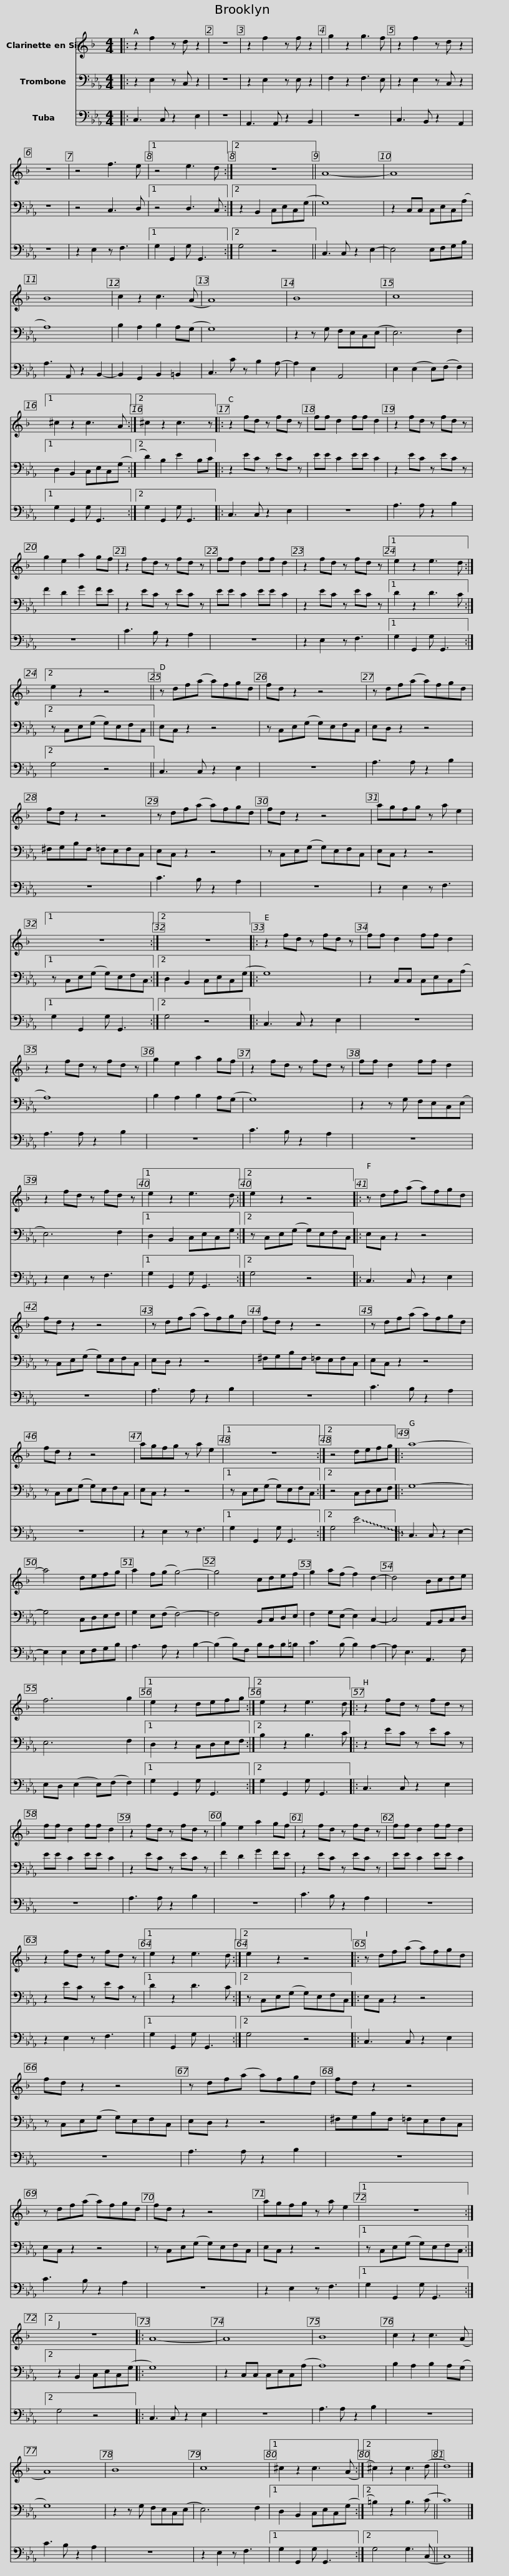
X:1
%%score 1 2 3
L:1/8
M:4/4
I:linebreak $
K:Eb
V:1 treble transpose=-2
V:2 bass
V:3 bass
V:1
[K:F]|: z2 f2 z d z2 | z8 | z2 f2 z f z2 | g2 z2 g3 f | z2 f2 z d z2 | %5
 z8 |$ z4 f3 e |1 z4 e3 d :|2 z8 || A8- | %10
 A8 | B8 |$ c2 z2 c3 (A | A8) | B8 | %15
 c8 |1 ^c2 z2 c3 A :|2 ^c2 z2 c3 z |:$ z2 fd z fd z | ff d2 ff d2 | %20
 z2 fd z fd z | g2 e2 a2 gf | z2 fd z fd z |$ ff d2 ff d2 | z2 fd z fd z |1 %25
 e2 z2 e3 d :|2 e2 z2 z4 || z df(a a)fgd |$ fd z2 z4 | z df(a a)fgd | %30
 fd z2 z4 | z df(a a)fgd |$ fd z2 z4 | agfg z a e2 |1 z8 :|2 %35
 z8 |: z2 fd z fd z |$ ff d2 ff d2 | z2 fd z fd z | g2 e2 a2 gf | %40
 z2 fd z fd z | ff d2 ff d2 |$ z2 fd z fd z |1 e2 z2 e3 d :|2 e2 z2 z4 |: %45
 z df(a a)fgd | fd z2 z4 |$ z df(a a)fgd | fd z2 z4 | z df(a a)fgd | %50
 fd z2 z4 | agfg z a e2 |1$ z8 :|2 z4 defg |: a8- | %55
 a4 defg | a2 f(g g4-) | g4 cdef |$ g2 a(f f2) d2- | d4 Bcde | %60
 f6 g2 |1 e2 z2 defg :|2 e2 z2 e3 d |: z2 fd z fd z |$ ff d2 ff d2 | %65
 z2 fd z fd z | g2 e2 a2 gf | z2 fd z fd z | ff d2 ff d2 |$ z2 fd z fd z |1 %70
 e2 z2 e3 d :|2 e2 z2 z4 |: z df(a a)fgd | fd z2 z4 |$ z df(a a)fgd | %75
 fd z2 z4 | z df(a a)fgd | fd z2 z4 | agfg z a e2 |1$ z8 :|2 %80
 z8 |: A8- | A8 | B8 | c2 z2 c3 (A |$ %85
 A8) | B8 | c8 |1 ^c2 z2 c3 (A :|2 ^c2) z2 c3 (d || %90
 d8) |] %91
V:2
|: z2 E,2 z C, z2 | z8 | z2 E,2 z E, z2 | F,2 z2 F,3 E, | z2 E,2 z C, z2 | %5
 z8 |$ z4 C,3 D, |1 z4 D,3 C, :|2 z2 B,,2 C,E,C,(G, || G,8) | %10
 z2 C,C, C,E,C,(A, | A,8) |$ B,2 A,2 B,2 A,(G, | G,8) | z2 z G, F,E,C,(E, | %15
 E,6) F,2 |1 D,2 B,,2 C,E,C,(G, :|2 D2) B,2 E2 B,C |:$ z2 EC z EC z | EE C2 EE C2 | %20
 z2 EC z EC z | F2 D2 G2 FE | z2 EC z EC z |$ EE C2 EE C2 | z2 EC z EC z |1 %25
 D2 z2 D3 C :|2 z C,E,(G, G,)E,F,C, || E,C, z2 z4 |$ z C,E,(G, G,)E,F,C, | E,D, z2 z4 | %30
 ^F,G,B,F, =F,E,F,C, | E,C, z2 z4 |$ z C,E,(G, G,)E,F,C, | E,C, z2 z4 |1 z C,E,(G, G,)E,F,C, :|2 %35
 D,2 B,,2 C,E,C,(G, |: G,8) |$ z2 C,C, C,E,C,(A, | A,8) | B,2 A,2 B,2 A,(G, | %40
 G,8) | z2 z G, F,E,C,(E, |$ E,6) F,2 |1 D,2 B,,2 C,E,C,G, :|2 z C,E,(G, G,)E,F,C, |: %45
 E,C, z2 z4 | z C,E,(G, G,)E,F,C, |$ E,D, z2 z4 | ^F,G,B,F, =F,E,F,C, | E,C, z2 z4 | %50
 z C,E,(G, G,)E,F,C, | E,C, z2 z4 |1$ z C,E,(G, G,)E,F,C, :|2 z4 C,D,E,F, |: G,8- | %55
 G,4 C,D,E,F, | G,2 E,(F, F,4-) | F,4 B,,C,D,E, |$ F,2 G,(E, E,2) C,2- | C,4 A,,B,,C,D, | %60
 E,6 F,2 |1 D,2 z2 C,D,E,F, :|2 B,2 z2 B,3 C |: z2 EC z EC z |$ EE C2 EE C2 | %65
 z2 EC z EC z | F2 D2 G2 FE | z2 EC z EC z | EE C2 EE C2 |$ z2 EC z EC z |1 %70
 D2 z2 D3 C :|2 z C,E,(G, G,)E,F,C, |: E,C, z2 z4 | z C,E,(G, G,)E,F,C, |$ E,D, z2 z4 | %75
 ^F,G,B,F, =F,E,F,C, | E,C, z2 z4 | z C,E,(G, G,)E,F,C, | E,C, z2 z4 |1$ z C,E,(G, G,)E,F,C, :|2 %80
 z2 B,,2 C,E,C,(G, |: G,8) | z2 C,C, C,E,C,(A, | A,8) | B,2 A,2 B,2 A,(G, |$ %85
 G,8) | z2 z G, F,E,C,(E, | E,6) F,2 |1 D,2 B,,2 C,E,C,(G, :|2 =B,2) z2 B,3 (C || %90
 C8) |] %91
V:3
|: C,3 C, z2 E,2 | z8 | A,,3 A,, z2 B,,2 | z8 | C,3 B,, z2 A,,2 | %5
 z8 |$ z2 E,2 z F,3 |1 G,2 G,,2 G, G,,3 :|2 G,4 z4 || C,3 C, z2 E,2- | %10
 E,4 E,F,G,B, | A,3 A,, z2 B,,2- |$ B,,2 G,,2 B,,2 =B,,2 | C,3 C z B,2 A,- | A,2 E,2 A,,4 | %15
 E,2 (E,2 E,)(F, F,2) |1 G,2 G,,2 G, G,,3 :|2 G,2 G,,2 G, G,,3 |:$ C,3 C, z2 E,2 | z8 | %20
 A,3 A, z2 B,2 | z8 | C3 B, z2 A,2 |$ z8 | z2 E,2 z F,3 |1 %25
 G,2 G,,2 G, G,,3 :|2 G,4 z4 || C,3 C, z2 E,2 |$ z8 | A,3 A, z2 B,2 | %30
 z8 | C3 B, z2 A,2 |$ z8 | z2 E,2 z F,3 |1 G,2 G,,2 G, G,,3 :|2 %35
 G,4 z4 |: C,3 C, z2 E,2 |$ z8 | A,3 A, z2 B,2 | z8 | %40
 C3 B, z2 A,2 | z8 |$ z2 E,2 z F,3 |1 G,2 G,,2 G, G,,3 :|2 G,4 z4 |: %45
 C,3 C, z2 E,2 | z8 |$ A,3 A, z2 B,2 | z8 | C3 B, z2 A,2 | %50
 z8 | z2 E,2 z F,3 |1$ G,2 G,,2 G, G,,3 :|2 G,4 !~(!E4 |: !~)!C,3 C, z2 E,2- | %55
 E,2 E,2 E,F,G,B, | A,3 A, z2 B,2- | (B,2 B,)F, B,A,B,=B, |$ C3 (B, B,2) A,2- | A, E,3 A,,3 F, | %60
 E,D, (E,2 E,)(F, F,2) |1 G,2 G,,2 G, G,,3 :|2 G,2 G,,2 G, G,,3 |: C,3 C, z2 E,2 |$ z8 | %65
 A,3 A, z2 B,2 | z8 | C3 B, z2 A,2 | z8 |$ z2 E,2 z F,3 |1 %70
 G,2 G,,2 G, G,,3 :|2 G,4 z4 |: C,3 C, z2 E,2 | z8 |$ A,3 A, z2 B,2 | %75
 z8 | C3 B, z2 A,2 | z8 | z2 E,2 z F,3 |1$ G,2 G,,2 G, G,,3 :|2 %80
 G,4 z4 |: C,3 C, z2 E,2 | z8 | A,3 A, z2 B,2 | z8 |$ %85
 C3 B, z2 A,2 | z8 | z2 E,2 z F,3 |1 G,2 G,,2 G, G,,3 :|2 G,4 G,3 (C, || %90
 C,8) |] %91
